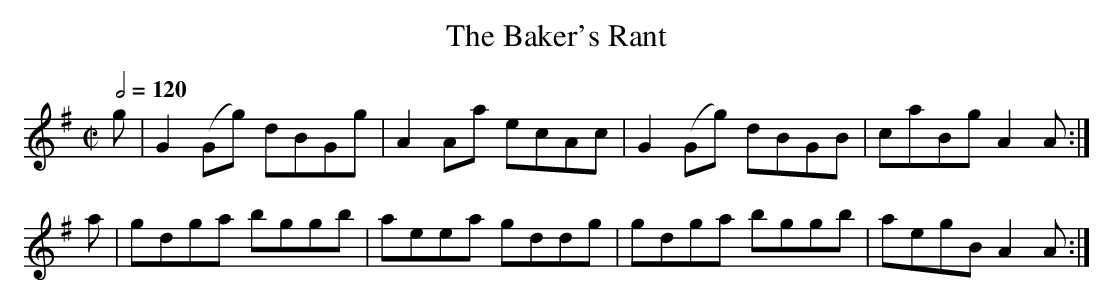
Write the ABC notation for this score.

X:1
T:The Baker's Rant
M:C|
L:1/8
Q:1/2=120
K:Ador
g|G2(Gg) dBGg|A2Aa ecAc|G2(Gg) dBGB|caBg A2A:|
a|gdga   bggb|aeea gddg|gdga   bggb|aegB A2A:|
